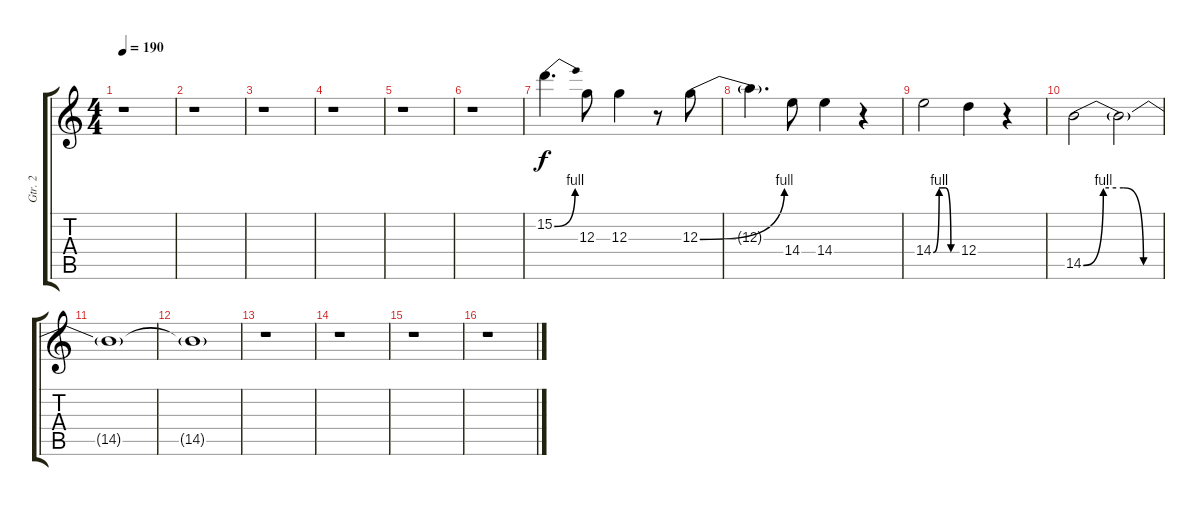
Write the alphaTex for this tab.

\track ("Gtr. 2" "Gtr. 2") {instrument distortionguitar}
\staff {score tabs}
\tuning (E4 B3 G3 D3 A2 E2) {hide}
\ts (4 4)
\tempo 190
\clef g2
\ks c
r.1{dy f} |
r.1 |
r.1 |
r.1 |
r.1 |
r.1 |
15.2{be (bend 0 0 60 4)}.4{d} 12.3.8 12.3.4 r.8 12.3{be (bend 0 0 60 4)}.8 |
12.3{t}.4{d} 14.4.8 14.4.4 r.4 |
14.4{be (custom 0 0 15 4 30 4 45 0 60 0)}.2 12.4.4 r.4 |
14.5{be (custom 0 0 15 4 30 4 45 0 60 0)}.2 14.5{t}.2 |
14.5{t}.1 |
14.5{t}.1 |
r.1 |
r.1 |
r.1 |
r.1
